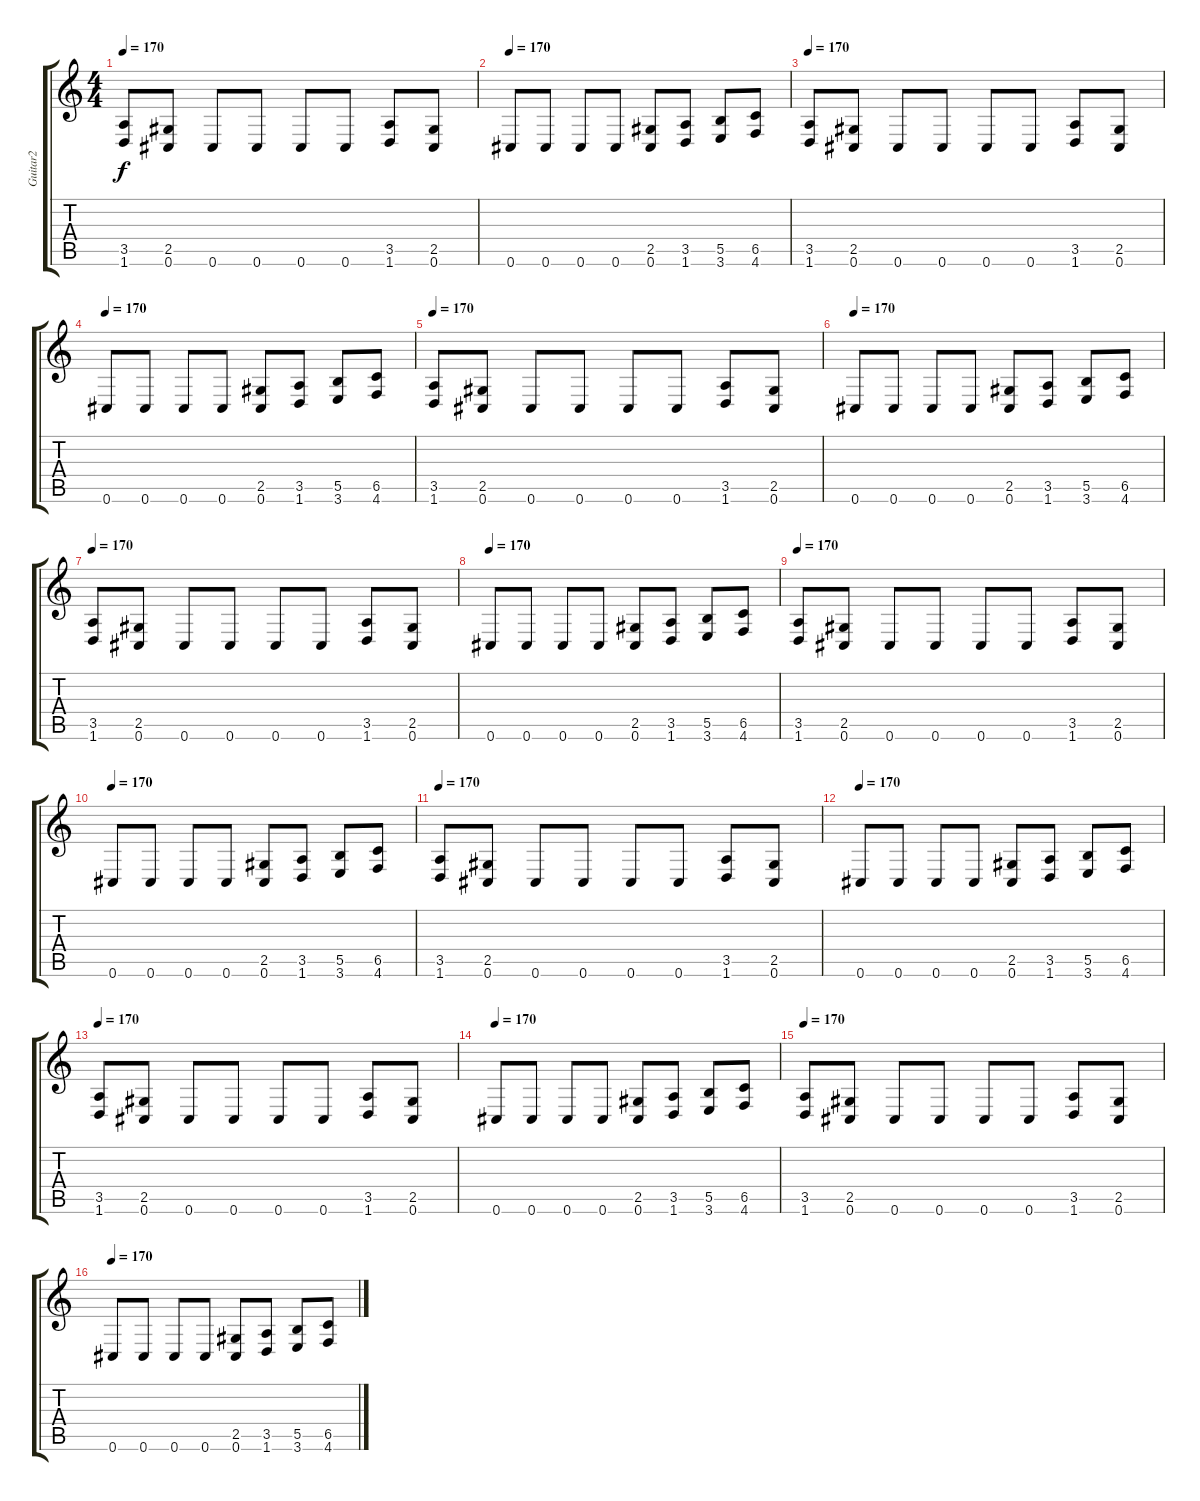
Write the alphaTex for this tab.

\track ("Guitar2" "Guitar2") {instrument distortionguitar}
\staff {score tabs}
\tuning (Db4 Ab3 E3 B2 Gb2 Db2) {hide}
\ts (4 4)
\tempo 170
\clef g2
\ks c
(3.5 1.6).8{dy f} (2.5 0.6).8 0.6.8 0.6.8 0.6.8 0.6.8 (3.5 1.6).8 (2.5 0.6).8 |
\tempo 170
0.6.8 0.6.8 0.6.8 0.6.8 (2.5 0.6).8 (3.5 1.6).8 (5.5 3.6).8 (6.5 4.6).8 |
\tempo 170
(3.5 1.6).8 (2.5 0.6).8 0.6.8 0.6.8 0.6.8 0.6.8 (3.5 1.6).8 (2.5 0.6).8 |
\tempo 170
0.6.8 0.6.8 0.6.8 0.6.8 (2.5 0.6).8 (3.5 1.6).8 (5.5 3.6).8 (6.5 4.6).8 |
\tempo 170
(3.5 1.6).8 (2.5 0.6).8 0.6.8 0.6.8 0.6.8 0.6.8 (3.5 1.6).8 (2.5 0.6).8 |
\tempo 170
0.6.8 0.6.8 0.6.8 0.6.8 (2.5 0.6).8 (3.5 1.6).8 (5.5 3.6).8 (6.5 4.6).8 |
\tempo 170
(3.5 1.6).8 (2.5 0.6).8 0.6.8 0.6.8 0.6.8 0.6.8 (3.5 1.6).8 (2.5 0.6).8 |
\tempo 170
0.6.8 0.6.8 0.6.8 0.6.8 (2.5 0.6).8 (3.5 1.6).8 (5.5 3.6).8 (6.5 4.6).8 |
\tempo 170
(3.5 1.6).8 (2.5 0.6).8 0.6.8 0.6.8 0.6.8 0.6.8 (3.5 1.6).8 (2.5 0.6).8 |
\tempo 170
0.6.8 0.6.8 0.6.8 0.6.8 (2.5 0.6).8 (3.5 1.6).8 (5.5 3.6).8 (6.5 4.6).8 |
\tempo 170
(3.5 1.6).8 (2.5 0.6).8 0.6.8 0.6.8 0.6.8 0.6.8 (3.5 1.6).8 (2.5 0.6).8 |
\tempo 170
0.6.8 0.6.8 0.6.8 0.6.8 (2.5 0.6).8 (3.5 1.6).8 (5.5 3.6).8 (6.5 4.6).8 |
\tempo 170
(3.5 1.6).8 (2.5 0.6).8 0.6.8 0.6.8 0.6.8 0.6.8 (3.5 1.6).8 (2.5 0.6).8 |
\tempo 170
0.6.8 0.6.8 0.6.8 0.6.8 (2.5 0.6).8 (3.5 1.6).8 (5.5 3.6).8 (6.5 4.6).8 |
\tempo 170
(3.5 1.6).8 (2.5 0.6).8 0.6.8 0.6.8 0.6.8 0.6.8 (3.5 1.6).8 (2.5 0.6).8 |
\tempo 170
0.6.8 0.6.8 0.6.8 0.6.8 (2.5 0.6).8 (3.5 1.6).8 (5.5 3.6).8 (6.5 4.6).8
